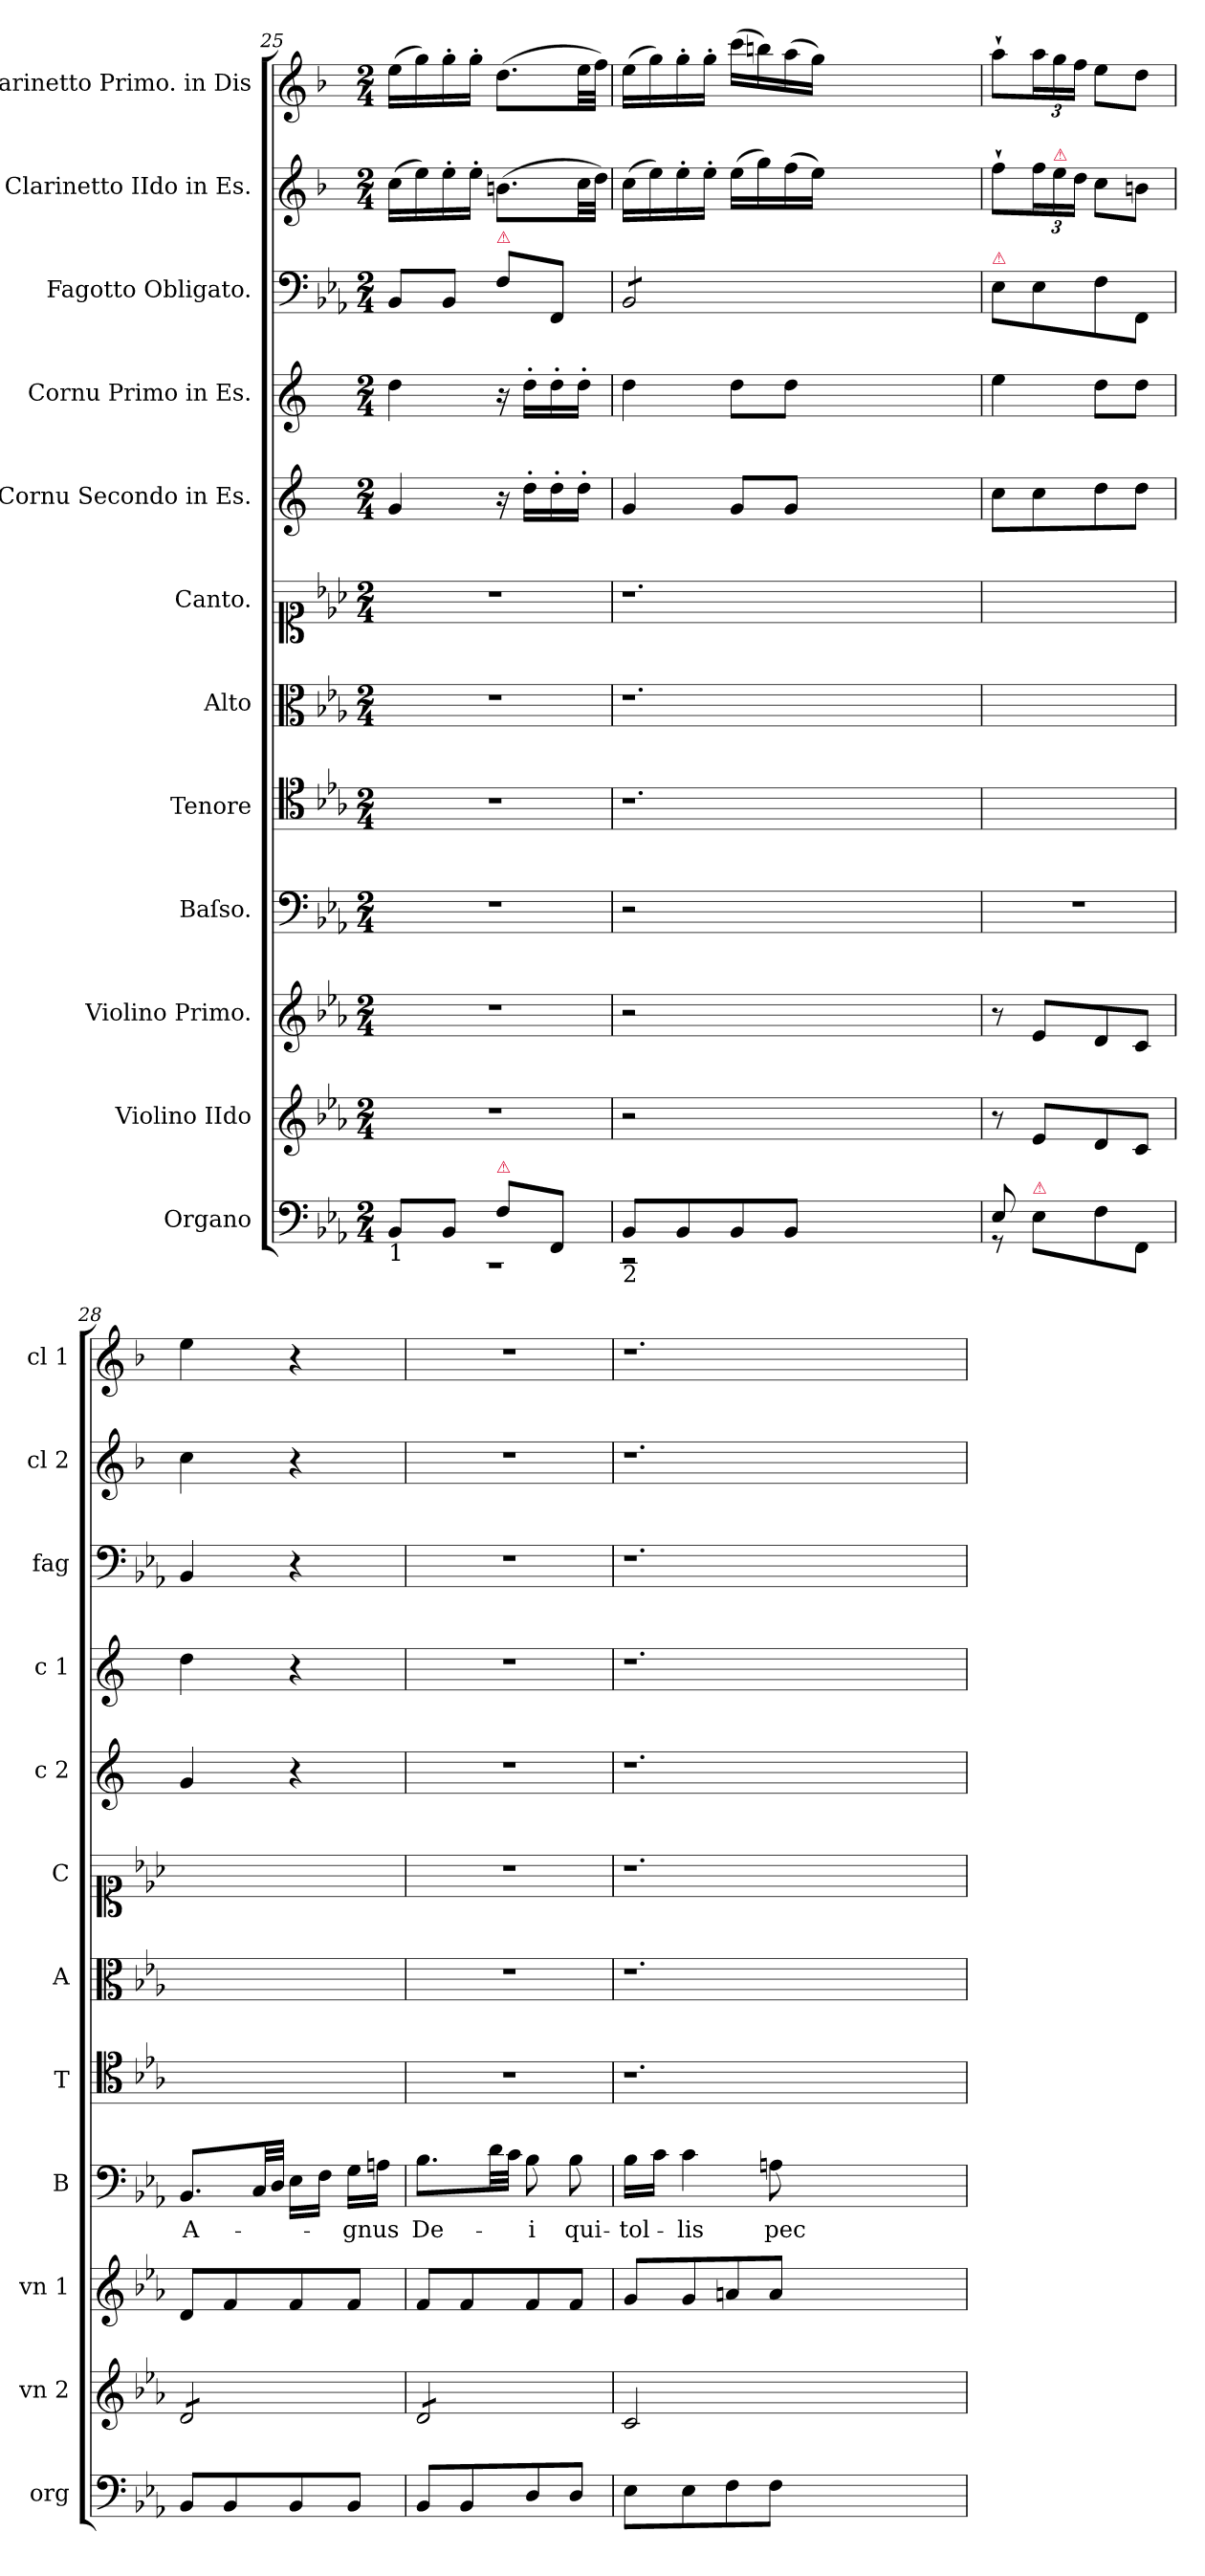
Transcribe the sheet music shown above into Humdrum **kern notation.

**kern	**kern	**kern	**kern	**text	**kern	**kern	**kern	**kern	**kern	**kern	**kern	**kern
*part12	*part11	*part10	*part9	*part9	*part8	*part7	*part6	*part5	*part4	*part3	*part2	*part1
*staff12	*staff11	*staff10	*staff9	*staff9	*staff8	*staff7	*staff6	*staff5	*staff4	*staff3	*staff2	*staff1
*I"Organo	*I"Violino IIdo	*I"Violino Primo.	*I"Baſso.	*	*I"Tenore	*I"Alto	*I"Canto.	*I"Cornu Secondo in Es.	*I"Cornu Primo in Es.	*I"Fagotto Obligato.	*I"Clarinetto IIdo in Es.	*I"Clarinetto Primo. in Dis
*I'org	*I'vn 2	*I'vn 1	*I'B	*	*I'T	*I'A	*I'C	*I'c 2	*I'c 1	*I'fag	*I'cl 2	*I'cl 1
*clefF4	*clefG2	*clefG2	*clefF4	*	*clefC4	*clefC3	*clefC1	*clefG2	*clefG2	*clefF4	*clefG2	*clefG2
*	*	*	*	*	*	*	*	*ITrd5c9	*ITrd5c9	*	*ITrd1c2	*ITrd1c2
*k[b-e-a-]	*k[b-e-a-]	*k[b-e-a-]	*k[b-e-a-]	*	*k[b-e-a-]	*k[b-e-a-]	*k[b-e-a-]	*k[b-e-a-]	*k[b-e-a-]	*k[b-e-a-]	*k[b-e-a-]	*k[b-e-a-]
*E-:	*E-:	*E-:	*E-:	*	*E-:	*E-:	*E-:	*E-:	*E-:	*E-:	*E-:	*E-:
*M2/4	*M2/4	*M2/4	*M2/4	*	*M2/4	*M2/4	*M2/4	*M2/4	*M2/4	*M2/4	*M2/4	*M2/4
=25	=25	=25	=25	=25	=25	=25	=25	=25	=25	=25	=25	=25
*^	*	*	*	*	*	*	*	*	*	*	*	*
!LO:TX:b:t=1	!	!	!	!	!	!	!	!	!	!	!	!	!
8BB-/L	2r	2r	2r	2r	.	2r	2r	2r	4B-/	4f\	8BB-/L	(16b-\LL	(16dd\LL
.	.	.	.	.	.	.	.	.	.	.	.	16dd\)	16ff\)
8BB-/J	.	.	.	.	.	.	.	.	.	.	8BB-/J	16dd'\	16ff'\
.	.	.	.	.	.	.	.	.	.	.	.	16dd'\JJ	16ff'\JJ
!	!	!	!	!	!	!	!	!	!	!	!LO:TX:a:color=crimson:t=⚠	!	!
!LO:TX:a:color=crimson:t=⚠	!	!	!	!	!	!	!	!	!	!	!	!	!
8F\L	.	.	.	.	.	.	.	.	16r	16r	8F\L	(8.an\L	(8.cc\L
.	.	.	.	.	.	.	.	.	16f'\LL	16f'\LL	.	.	.
8FF/J	.	.	.	.	.	.	.	.	16f'\	16f'\	8FF/J	.	.
.	.	.	.	.	.	.	.	.	16f'\JJ	16f'\JJ	.	32b-\LL	32dd\LL
.	.	.	.	.	.	.	.	.	.	.	.	32cc\JJJ)	32ee-\JJJ)
=26	=26	=26	=26	=26	=26	=26	=26	=26	=26	=26	=26	=26	=26
!LO:TX:b:t=2	!	!	!	!	!	!	!	!	!	!	!	!	!
*	*	*	*	*	*	*	*	*	*	*	*tremolo	*	*
8BB-/L	2r	2r	2r	2r	.	1.r	1.r	1.r	4B-/	4f\	8BB-/L	(16b-\LL	(16dd\LL
.	.	.	.	.	.	.	.	.	.	.	.	16dd\)	16ff\)
8BB-/	.	.	.	.	.	.	.	.	.	.	8BB-/	16dd'\	16ff'\
.	.	.	.	.	.	.	.	.	.	.	.	16dd'\JJ	16ff'\JJ
8BB-/	.	.	.	.	.	.	.	.	8B-/L	8f\L	8BB-/	(16dd\LL	(16bb-\LL
.	.	.	.	.	.	.	.	.	.	.	.	16ff\)	16aan\)
8BB-/J	.	.	.	.	.	.	.	.	8B-/J	8f\J	8BB-/J	(16ee-\	(16gg\
*	*	*	*	*	*	*	*	*	*	*	*Xtremolo	*	*
.	.	.	.	.	.	.	.	.	.	.	.	16dd\JJ)	16ff\JJ)
1ryy	1ryy	1ryy	1ryy	1ryy	.	.	.	.	1ryy	1ryy	1ryy	1ryy	1ryy
=27	=27	=27	=27	=27	=27	=27	=27	=27	=27	=27	=27	=27	=27
!	!	!	!	!	!	!	!	!	!	!	!LO:TX:a:color=crimson:t=⚠	!	!
8E-/	8r	8r	8r	2r	.	2ryy	2ryy	2ryy	8e-\L	4g\	8E-\L	8ee-`\L	8gg`\L
!LO:TX:a:color=crimson:t=⚠	!	!	!	!	!	!	!	!	!	!	!	!	!
8ryy	8E-\L	8e-/L	8e-/L	.	.	.	.	.	8e-\	.	8E-\	24ee-\L	24gg\L
!	!	!	!	!	!	!	!	!	!	!	!	!LO:TX:a:color=crimson:t=⚠	!
.	.	.	.	.	.	.	.	.	.	.	.	24dd\	24ff\
.	.	.	.	.	.	.	.	.	.	.	.	24cc\JJ	24ee-\JJ
4ryy	8F\	8d/	8d/	.	.	.	.	.	8f\	8f\L	8F\	8b-\L	8dd\L
.	8FF/J	8c/J	8c/J	.	.	.	.	.	8f\J	8f\J	8FF/J	8an\J	8cc\J
*v	*v	*	*	*	*	*	*	*	*	*	*	*	*
=28	=28	=28	=28	=28	=28	=28	=28	=28	=28	=28	=28	=28
*	*tremolo	*	*	*	*	*	*	*	*	*	*	*
8BB-/L	8d/L	8d/L	8.BB-/L	A-	2ryy	2ryy	2ryy	4B-/	4f\	4BB-/	4b-\	4dd\
8BB-/	8d/	8f/	.	.	.	.	.	.	.	.	.	.
.	.	.	32C/LL	.	.	.	.	.	.	.	.	.
.	.	.	32D/JJJ	.	.	.	.	.	.	.	.	.
8BB-/	8d/	8f/	16E-\LL	.	.	.	.	4r	4r	4r	4r	4r
.	.	.	16F\JJ	.	.	.	.	.	.	.	.	.
8BB-/J	8d/J	8f/J	16G\LL	-gnus	.	.	.	.	.	.	.	.
.	.	.	16An\JJ	.	.	.	.	.	.	.	.	.
=29	=29	=29	=29	=29	=29	=29	=29	=29	=29	=29	=29	=29
8BB-/L	8d/L	8f/L	8.B-\L	De-	2r	2r	2r	2r	2r	2r	2r	2r
8BB-/	8d/	8f/	.	.	.	.	.	.	.	.	.	.
.	.	.	32d\LL	.	.	.	.	.	.	.	.	.
.	.	.	32c\JJJ	.	.	.	.	.	.	.	.	.
8D/	8d/	8f/	8B-\	-i	.	.	.	.	.	.	.	.
8D/J	8d/J	8f/J	8B-\	qui-	.	.	.	.	.	.	.	.
*	*Xtremolo	*	*	*	*	*	*	*	*	*	*	*
=30	=30	=30	=30	=30	=30	=30	=30	=30	=30	=30	=30	=30
8E-\L	2c/	8g/L	16B-\LL	-tol-	1.r	1.r	1.r	1.r	1.r	1.r	1.r	1.r
.	.	.	16c\JJ	.	.	.	.	.	.	.	.	.
8E-\	.	8g/	4c\	-lis	.	.	.	.	.	.	.	.
8F\	.	8an/	.	.	.	.	.	.	.	.	.	.
8F\J	.	8a/J	8An\	pec-	.	.	.	.	.	.	.	.
1ryy	1ryy	1ryy	1ryy	.	.	.	.	.	.	.	.	.
=	=	=	=	=	=	=	=	=	=	=	=	=
*-	*-	*-	*-	*-	*-	*-	*-	*-	*-	*-	*-	*-
